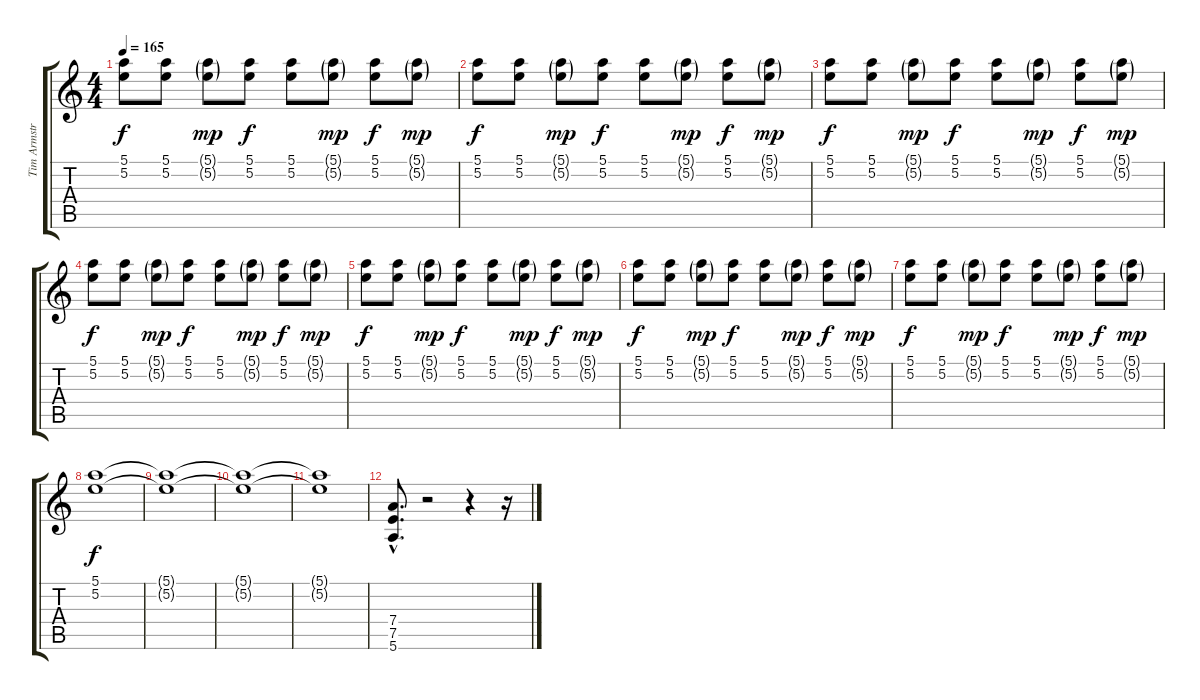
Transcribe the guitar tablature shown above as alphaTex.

\track ("Tim Armstrong - Guitar 1" "Tim Armstr") {instrument distortionguitar}
\staff {score tabs}
\tuning (E4 B3 G3 D3 A2 E2) {hide}
\ts (4 4)
\tempo 165
\clef g2
\ks c
(5.1 5.2).8{dy f} (5.1 5.2).8 (5.1{g} 5.2{g}).8{dy mp} (5.1 5.2).8{dy f} (5.1 5.2).8 (5.1{g} 5.2{g}).8{dy mp} (5.1 5.2).8{dy f} (5.1{g} 5.2{g}).8{dy mp} |
(5.1 5.2).8{dy f} (5.1 5.2).8 (5.1{g} 5.2{g}).8{dy mp} (5.1 5.2).8{dy f} (5.1 5.2).8 (5.1{g} 5.2{g}).8{dy mp} (5.1 5.2).8{dy f} (5.1{g} 5.2{g}).8{dy mp} |
(5.1 5.2).8{dy f} (5.1 5.2).8 (5.1{g} 5.2{g}).8{dy mp} (5.1 5.2).8{dy f} (5.1 5.2).8 (5.1{g} 5.2{g}).8{dy mp} (5.1 5.2).8{dy f} (5.1{g} 5.2{g}).8{dy mp} |
(5.1 5.2).8{dy f} (5.1 5.2).8 (5.1{g} 5.2{g}).8{dy mp} (5.1 5.2).8{dy f} (5.1 5.2).8 (5.1{g} 5.2{g}).8{dy mp} (5.1 5.2).8{dy f} (5.1{g} 5.2{g}).8{dy mp} |
(5.1 5.2).8{dy f} (5.1 5.2).8 (5.1{g} 5.2{g}).8{dy mp} (5.1 5.2).8{dy f} (5.1 5.2).8 (5.1{g} 5.2{g}).8{dy mp} (5.1 5.2).8{dy f} (5.1{g} 5.2{g}).8{dy mp} |
(5.1 5.2).8{dy f} (5.1 5.2).8 (5.1{g} 5.2{g}).8{dy mp} (5.1 5.2).8{dy f} (5.1 5.2).8 (5.1{g} 5.2{g}).8{dy mp} (5.1 5.2).8{dy f} (5.1{g} 5.2{g}).8{dy mp} |
(5.1 5.2).8{dy f} (5.1 5.2).8 (5.1{g} 5.2{g}).8{dy mp} (5.1 5.2).8{dy f} (5.1 5.2).8 (5.1{g} 5.2{g}).8{dy mp} (5.1 5.2).8{dy f} (5.1{g} 5.2{g}).8{dy mp} |
(5.1 5.2).1{dy f} |
(5.1{t} 5.2{t}).1 |
(5.1{t} 5.2{t}).1 |
(5.1{t} 5.2{t}).1 |
(7.4{hac} 7.5{hac} 5.6{hac}).8{d} r.2 r.4 r.16
